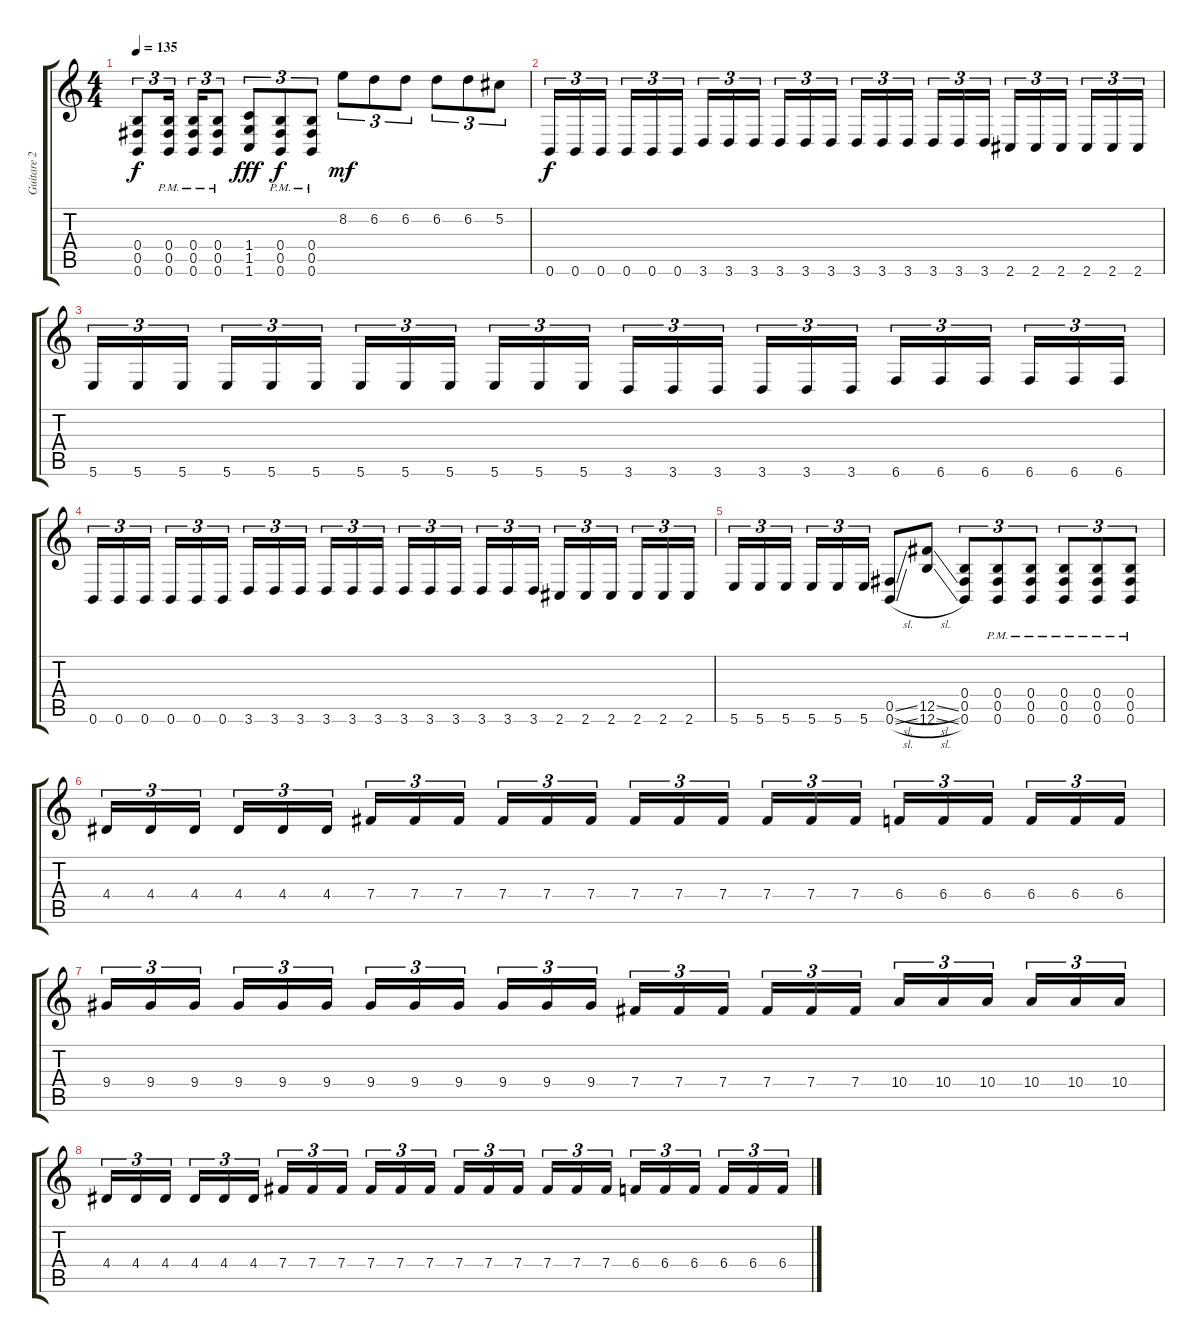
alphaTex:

\track ("Guitare 2" "Guitare 2") {instrument distortionguitar}
\staff {score tabs}
\tuning (Db4 Ab3 E3 B2 Gb2 B1) {hide}
\ts (4 4)
\tempo 135
\clef g2
\ks c
(0.4 0.5 0.6).8{tu (3 2) dy f} (0.4{pm} 0.5{pm} 0.6{pm}).16{tu (3 2) beam splitsecondary} (0.4{pm} 0.5{pm} 0.6{pm}).16{tu (3 2)} (0.4{pm} 0.5{pm} 0.6{pm}).8{tu (3 2)} (1.4 1.5 1.6).8{tu (3 2) dy fff} (0.4{pm} 0.5{pm} 0.6{pm}).8{tu (3 2) dy f} (0.4{pm} 0.5{pm} 0.6{pm}).8{tu (3 2)} 8.2.8{tu (3 2) dy mf} 6.2.8{tu (3 2)} 6.2.8{tu (3 2)} 6.2.8{tu (3 2)} 6.2.8{tu (3 2)} 5.2.8{tu (3 2)} |
0.6.16{tu (3 2) dy f} 0.6.16{tu (3 2)} 0.6.16{tu (3 2) beam splitsecondary} 0.6.16{tu (3 2)} 0.6.16{tu (3 2)} 0.6.16{tu (3 2)} 3.6.16{tu (3 2)} 3.6.16{tu (3 2)} 3.6.16{tu (3 2) beam splitsecondary} 3.6.16{tu (3 2)} 3.6.16{tu (3 2)} 3.6.16{tu (3 2)} 3.6.16{tu (3 2)} 3.6.16{tu (3 2)} 3.6.16{tu (3 2) beam splitsecondary} 3.6.16{tu (3 2)} 3.6.16{tu (3 2)} 3.6.16{tu (3 2)} 2.6.16{tu (3 2)} 2.6.16{tu (3 2)} 2.6.16{tu (3 2) beam splitsecondary} 2.6.16{tu (3 2)} 2.6.16{tu (3 2)} 2.6.16{tu (3 2)} |
5.6.16{tu (3 2)} 5.6.16{tu (3 2)} 5.6.16{tu (3 2) beam splitsecondary} 5.6.16{tu (3 2)} 5.6.16{tu (3 2)} 5.6.16{tu (3 2)} 5.6.16{tu (3 2)} 5.6.16{tu (3 2)} 5.6.16{tu (3 2) beam splitsecondary} 5.6.16{tu (3 2)} 5.6.16{tu (3 2)} 5.6.16{tu (3 2)} 3.6.16{tu (3 2)} 3.6.16{tu (3 2)} 3.6.16{tu (3 2) beam splitsecondary} 3.6.16{tu (3 2)} 3.6.16{tu (3 2)} 3.6.16{tu (3 2)} 6.6.16{tu (3 2)} 6.6.16{tu (3 2)} 6.6.16{tu (3 2) beam splitsecondary} 6.6.16{tu (3 2)} 6.6.16{tu (3 2)} 6.6.16{tu (3 2)} |
0.6.16{tu (3 2)} 0.6.16{tu (3 2)} 0.6.16{tu (3 2) beam splitsecondary} 0.6.16{tu (3 2)} 0.6.16{tu (3 2)} 0.6.16{tu (3 2)} 3.6.16{tu (3 2)} 3.6.16{tu (3 2)} 3.6.16{tu (3 2) beam splitsecondary} 3.6.16{tu (3 2)} 3.6.16{tu (3 2)} 3.6.16{tu (3 2)} 3.6.16{tu (3 2)} 3.6.16{tu (3 2)} 3.6.16{tu (3 2) beam splitsecondary} 3.6.16{tu (3 2)} 3.6.16{tu (3 2)} 3.6.16{tu (3 2)} 2.6.16{tu (3 2)} 2.6.16{tu (3 2)} 2.6.16{tu (3 2) beam splitsecondary} 2.6.16{tu (3 2)} 2.6.16{tu (3 2)} 2.6.16{tu (3 2)} |
5.6.16{tu (3 2)} 5.6.16{tu (3 2)} 5.6.16{tu (3 2) beam splitsecondary} 5.6.16{tu (3 2)} 5.6.16{tu (3 2)} 5.6.16{tu (3 2)} (0.5{sl} 0.6{sl}).8 (12.5{sl} 12.6{sl}).8 (0.4 0.5 0.6).8{tu (3 2)} (0.4{pm} 0.5{pm} 0.6{pm}).8{tu (3 2)} (0.4{pm} 0.5{pm} 0.6{pm}).8{tu (3 2)} (0.4{pm} 0.5{pm} 0.6{pm}).8{tu (3 2)} (0.4{pm} 0.5{pm} 0.6{pm}).8{tu (3 2)} (0.4{pm} 0.5{pm} 0.6{pm}).8{tu (3 2)} |
4.4.16{tu (3 2)} 4.4.16{tu (3 2)} 4.4.16{tu (3 2) beam splitsecondary} 4.4.16{tu (3 2)} 4.4.16{tu (3 2)} 4.4.16{tu (3 2)} 7.4.16{tu (3 2)} 7.4.16{tu (3 2)} 7.4.16{tu (3 2) beam splitsecondary} 7.4.16{tu (3 2)} 7.4.16{tu (3 2)} 7.4.16{tu (3 2)} 7.4.16{tu (3 2)} 7.4.16{tu (3 2)} 7.4.16{tu (3 2) beam splitsecondary} 7.4.16{tu (3 2)} 7.4.16{tu (3 2)} 7.4.16{tu (3 2)} 6.4.16{tu (3 2)} 6.4.16{tu (3 2)} 6.4.16{tu (3 2) beam splitsecondary} 6.4.16{tu (3 2)} 6.4.16{tu (3 2)} 6.4.16{tu (3 2)} |
9.4.16{tu (3 2)} 9.4.16{tu (3 2)} 9.4.16{tu (3 2) beam splitsecondary} 9.4.16{tu (3 2)} 9.4.16{tu (3 2)} 9.4.16{tu (3 2)} 9.4.16{tu (3 2)} 9.4.16{tu (3 2)} 9.4.16{tu (3 2) beam splitsecondary} 9.4.16{tu (3 2)} 9.4.16{tu (3 2)} 9.4.16{tu (3 2)} 7.4.16{tu (3 2)} 7.4.16{tu (3 2)} 7.4.16{tu (3 2) beam splitsecondary} 7.4.16{tu (3 2)} 7.4.16{tu (3 2)} 7.4.16{tu (3 2)} 10.4.16{tu (3 2)} 10.4.16{tu (3 2)} 10.4.16{tu (3 2) beam splitsecondary} 10.4.16{tu (3 2)} 10.4.16{tu (3 2)} 10.4.16{tu (3 2)} |
4.4.16{tu (3 2)} 4.4.16{tu (3 2)} 4.4.16{tu (3 2) beam splitsecondary} 4.4.16{tu (3 2)} 4.4.16{tu (3 2)} 4.4.16{tu (3 2)} 7.4.16{tu (3 2)} 7.4.16{tu (3 2)} 7.4.16{tu (3 2) beam splitsecondary} 7.4.16{tu (3 2)} 7.4.16{tu (3 2)} 7.4.16{tu (3 2)} 7.4.16{tu (3 2)} 7.4.16{tu (3 2)} 7.4.16{tu (3 2) beam splitsecondary} 7.4.16{tu (3 2)} 7.4.16{tu (3 2)} 7.4.16{tu (3 2)} 6.4.16{tu (3 2)} 6.4.16{tu (3 2)} 6.4.16{tu (3 2) beam splitsecondary} 6.4.16{tu (3 2)} 6.4.16{tu (3 2)} 6.4.16{tu (3 2)}
